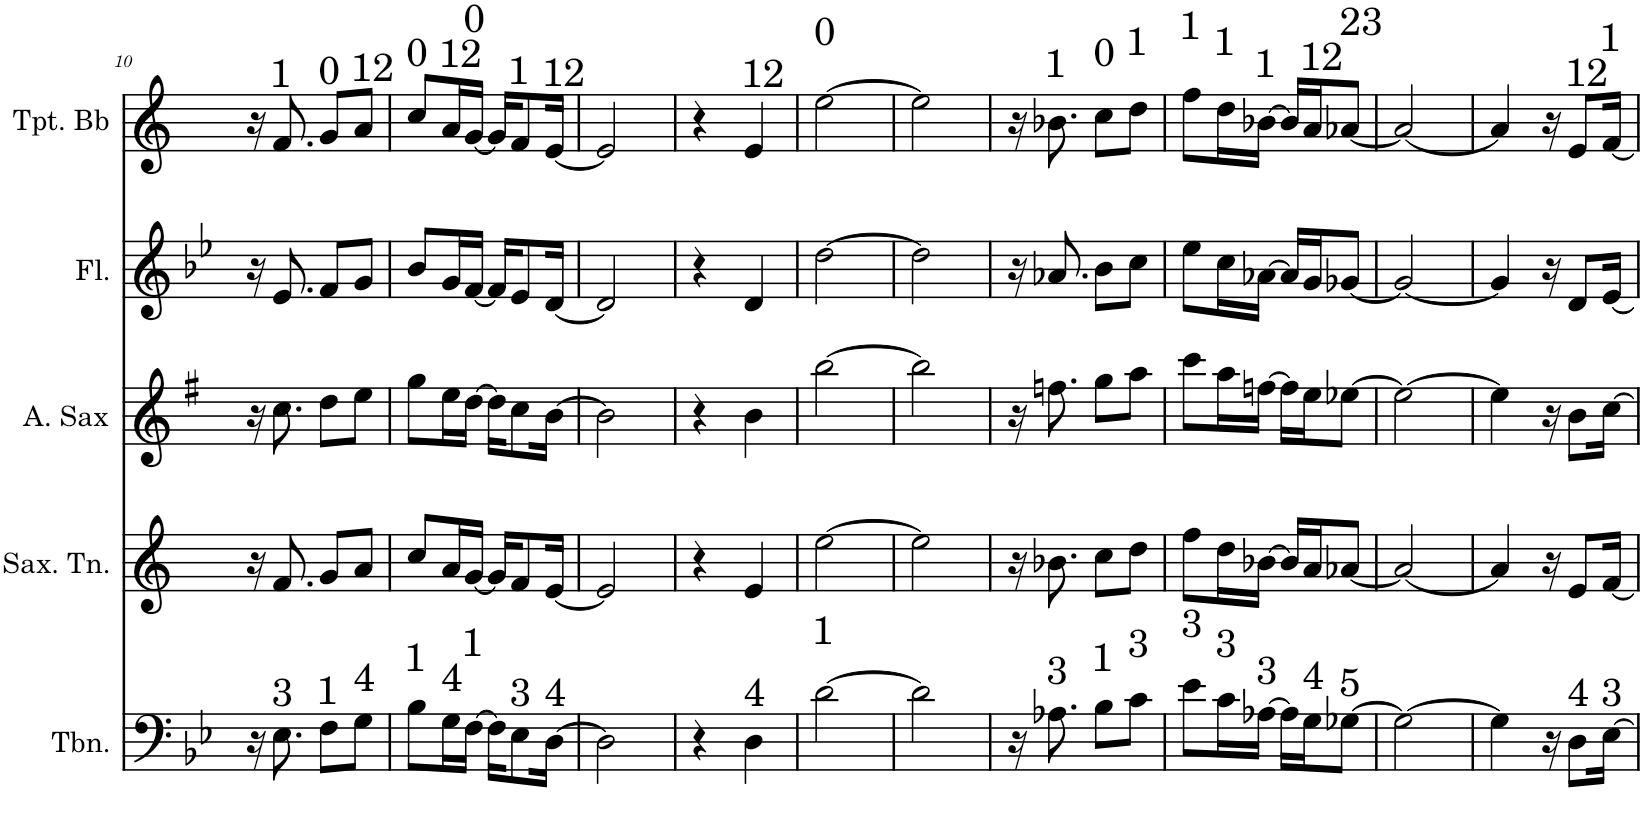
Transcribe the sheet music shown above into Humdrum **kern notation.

**kern	**kern	**kern	**kern	**kern
*part5	*part4	*part3	*part2	*part1
*staff5	*staff4	*staff3	*staff2	*staff1
*I"Trombone	*I"Saxofone Tenor	*I"Saxofone Alto	*I"Flauta Transversal	*I"Trompete Bb
*I'Tbn.	*I'Sax. Tn.	*	*I'Fl.	*I'Tpt. Bb
!!LO:PB:g=z
*clefF4	*clefG2	*clefG2	*clefG2	*clefG2
*	*Trd8c14	*Trd5c9	*	*Trd1c2
*k[b-e-]	*k[]	*k[f#]	*k[b-e-]	*k[]
*M2/4	*M2/4	*M2/4	*M2/4	*M2/4
=10	=10	=10	=10	=10
16r	16r	16r	16r	16r
!	!	!	!	!LO:TX:a:t=1
!LO:TX:a:t=3	!	!	!	!
8.E-\	8.f/	8.cc\	8.e-/	8.f/
!	!	!	!	!LO:TX:a:t=0
!LO:TX:a:t=1	!	!	!	!
8F\L	8g/L	8dd\L	8f/L	8g/L
!	!	!	!	!LO:TX:a:t=12
!LO:TX:a:t=4	!	!	!	!
8G\J	8a/J	8ee\J	8g/J	8a/J
=11	=11	=11	=11	=11
!	!	!	!	!LO:TX:a:t=0
!LO:TX:a:t=1	!	!	!	!
8B-\L	8cc/L	8gg\L	8b-/L	8cc/L
!	!	!	!	!LO:TX:a:t=12
!LO:TX:a:t=4	!	!	!	!
16G\L	16a/L	16ee\L	16g/L	16a/L
!	!	!	!	!LO:TX:a:t=0
!LO:TX:a:t=1	!	!	!	!
[16F\JJ	[16g/JJ	[16dd\JJ	[16f/JJ	[16g/JJ
16F\KL]	16g/KL]	16dd\KL]	16f/KL]	16g/KL]
!	!	!	!	!LO:TX:a:t=1
!LO:TX:a:t=3	!	!	!	!
8E-\	8f/	8cc\	8e-/	8f/
!	!	!	!	!LO:TX:a:t=12
!LO:TX:a:t=4	!	!	!	!
[16D\Jk	[16e/Jk	[16b\Jk	[16d/Jk	[16e/Jk
=12	=12	=12	=12	=12
2D\]	2e/]	2b\]	2d/]	2e/]
=13	=13	=13	=13	=13
4r	4r	4r	4r	4r
!	!	!	!	!LO:TX:a:t=12
!LO:TX:a:t=4	!	!	!	!
4D\	4e/	4b\	4d/	4e/
=14	=14	=14	=14	=14
!	!	!	!	!LO:TX:a:t=0
!LO:TX:a:t=1	!	!	!	!
[2d\	[2ee\	[2bb\	[2dd\	[2ee\
=15	=15	=15	=15	=15
2d\]	2ee\]	2bb\]	2dd\]	2ee\]
=16	=16	=16	=16	=16
16r	16r	16r	16r	16r
!	!	!	!	!LO:TX:a:t=1
!LO:TX:a:t=3	!	!	!	!
8.A-X\	8.b-X\	8.ffn\	8.a-X/	8.b-X\
!	!	!	!	!LO:TX:a:t=0
!LO:TX:a:t=1	!	!	!	!
8B-\L	8cc\L	8gg\L	8b-\L	8cc\L
!	!	!	!	!LO:TX:a:t=1
!LO:TX:a:t=3	!	!	!	!
8c\J	8dd\J	8aa\J	8cc\J	8dd\J
=17	=17	=17	=17	=17
!	!	!	!	!LO:TX:a:t=1
!LO:TX:a:t=3	!	!	!	!
8e-\L	8ff\L	8ccc\L	8ee-\L	8ff\L
!	!	!	!	!LO:TX:a:t=1
!LO:TX:a:t=3	!	!	!	!
16c\L	16dd\L	16aa\L	16cc\L	16dd\L
!	!	!	!	!LO:TX:a:t=1
!LO:TX:a:t=3	!	!	!	!
[16A-X\JJ	[16b-X\JJ	[16ffn\JJ	[16a-X\JJ	[16b-X\JJ
16A-\LL]	16b-/LL]	16ff\LL]	16a-/LL]	16b-/LL]
!	!	!	!	!LO:TX:a:t=12
!LO:TX:a:t=4	!	!	!	!
16G\J	16a/J	16ee\J	16g/J	16a/J
!	!	!	!	!LO:TX:a:t=23
!LO:TX:a:t=5	!	!	!	!
[8G-X\J	[8a-X/J	[8ee-X\J	[8g-X/J	[8a-X/J
=18	=18	=18	=18	=18
2G-\_	2a-/_	2ee-\_	2g-/_	2a-/_
=19	=19	=19	=19	=19
4G-\]	4a-/]	4ee-\]	4g-/]	4a-/]
16r	16r	16r	16r	16r
!	!	!	!	!LO:TX:a:t=12
!LO:TX:a:t=4	!	!	!	!
8D\L	8e/L	8b\L	8d/L	8e/L
!	!	!	!	!LO:TX:a:t=1
!LO:TX:a:t=3	!	!	!	!
[16E-\Jk	[16f/Jk	[16cc\Jk	[16e-/Jk	[16f/Jk
=	=	=	=	=
*-	*-	*-	*-	*-
